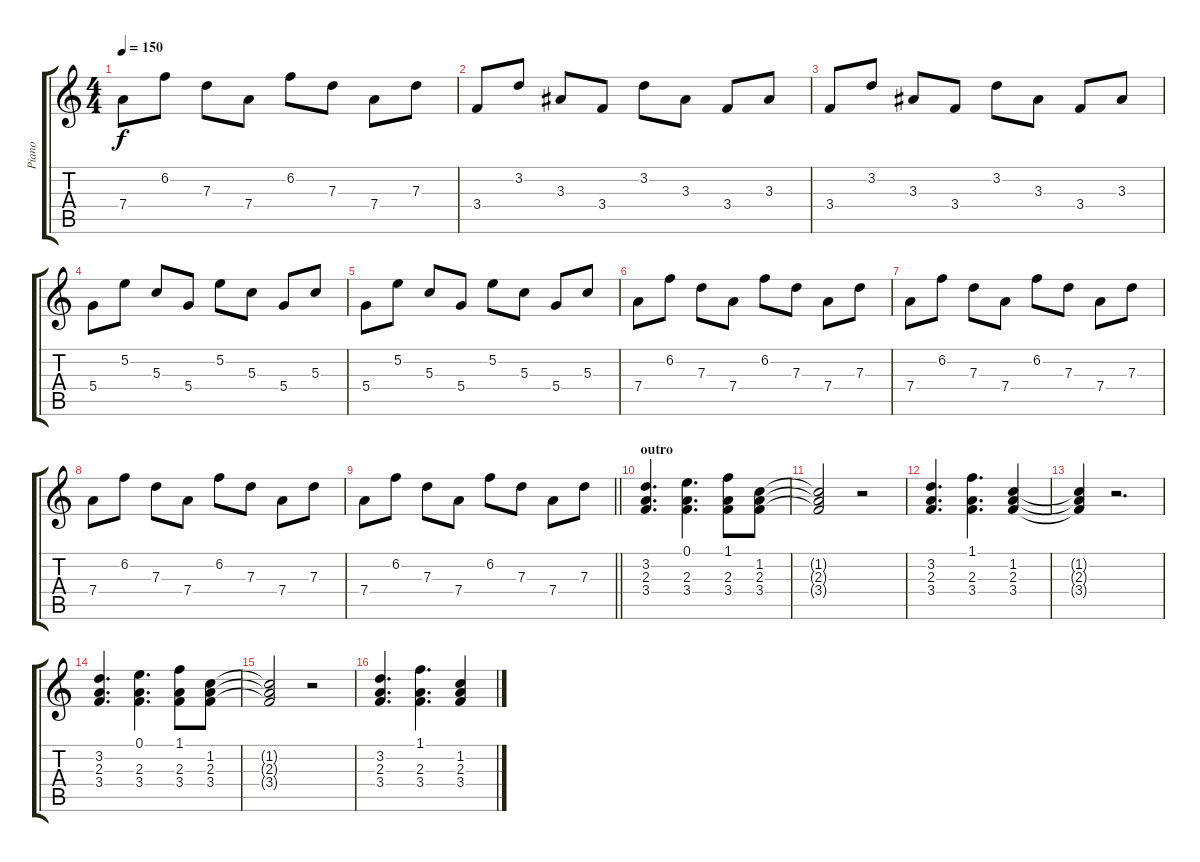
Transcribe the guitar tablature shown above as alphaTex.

\track ("Piano" "Piano") {instrument brightacousticpiano}
\staff {score tabs}
\tuning (E5 B4 G4 D4 A3 E3) {hide}
\ts (4 4)
\tempo 150
\clef g2
\ks c
7.4.8{dy f} 6.2.8 7.3.8 7.4.8 6.2.8 7.3.8 7.4.8 7.3.8 |
3.4.8 3.2.8 3.3.8 3.4.8 3.2.8 3.3.8 3.4.8 3.3.8 |
3.4.8 3.2.8 3.3.8 3.4.8 3.2.8 3.3.8 3.4.8 3.3.8 |
5.4.8 5.2.8 5.3.8 5.4.8 5.2.8 5.3.8 5.4.8 5.3.8 |
5.4.8 5.2.8 5.3.8 5.4.8 5.2.8 5.3.8 5.4.8 5.3.8 |
7.4.8 6.2.8 7.3.8 7.4.8 6.2.8 7.3.8 7.4.8 7.3.8 |
7.4.8 6.2.8 7.3.8 7.4.8 6.2.8 7.3.8 7.4.8 7.3.8 |
7.4.8 6.2.8 7.3.8 7.4.8 6.2.8 7.3.8 7.4.8 7.3.8 |
\barLineRight lightlight
7.4.8 6.2.8 7.3.8 7.4.8 6.2.8 7.3.8 7.4.8 7.3.8 |
\section ("" "outro")
(3.2 2.3 3.4).4{d} (0.1 2.3 3.4).4{d} (1.1 2.3 3.4).8 (1.2 2.3 3.4).8 |
(1.2{t} 2.3{t} 3.4{t}).2 r.2 |
(3.2 2.3 3.4).4{d} (1.1 2.3 3.4).4{d} (1.2 2.3 3.4).4 |
(1.2{t} 2.3{t} 3.4{t}).4 r.2{d} |
(3.2 2.3 3.4).4{d} (0.1 2.3 3.4).4{d} (1.1 2.3 3.4).8 (1.2 2.3 3.4).8 |
(1.2{t} 2.3{t} 3.4{t}).2 r.2 |
(3.2 2.3 3.4).4{d} (1.1 2.3 3.4).4{d} (1.2 2.3 3.4).4
